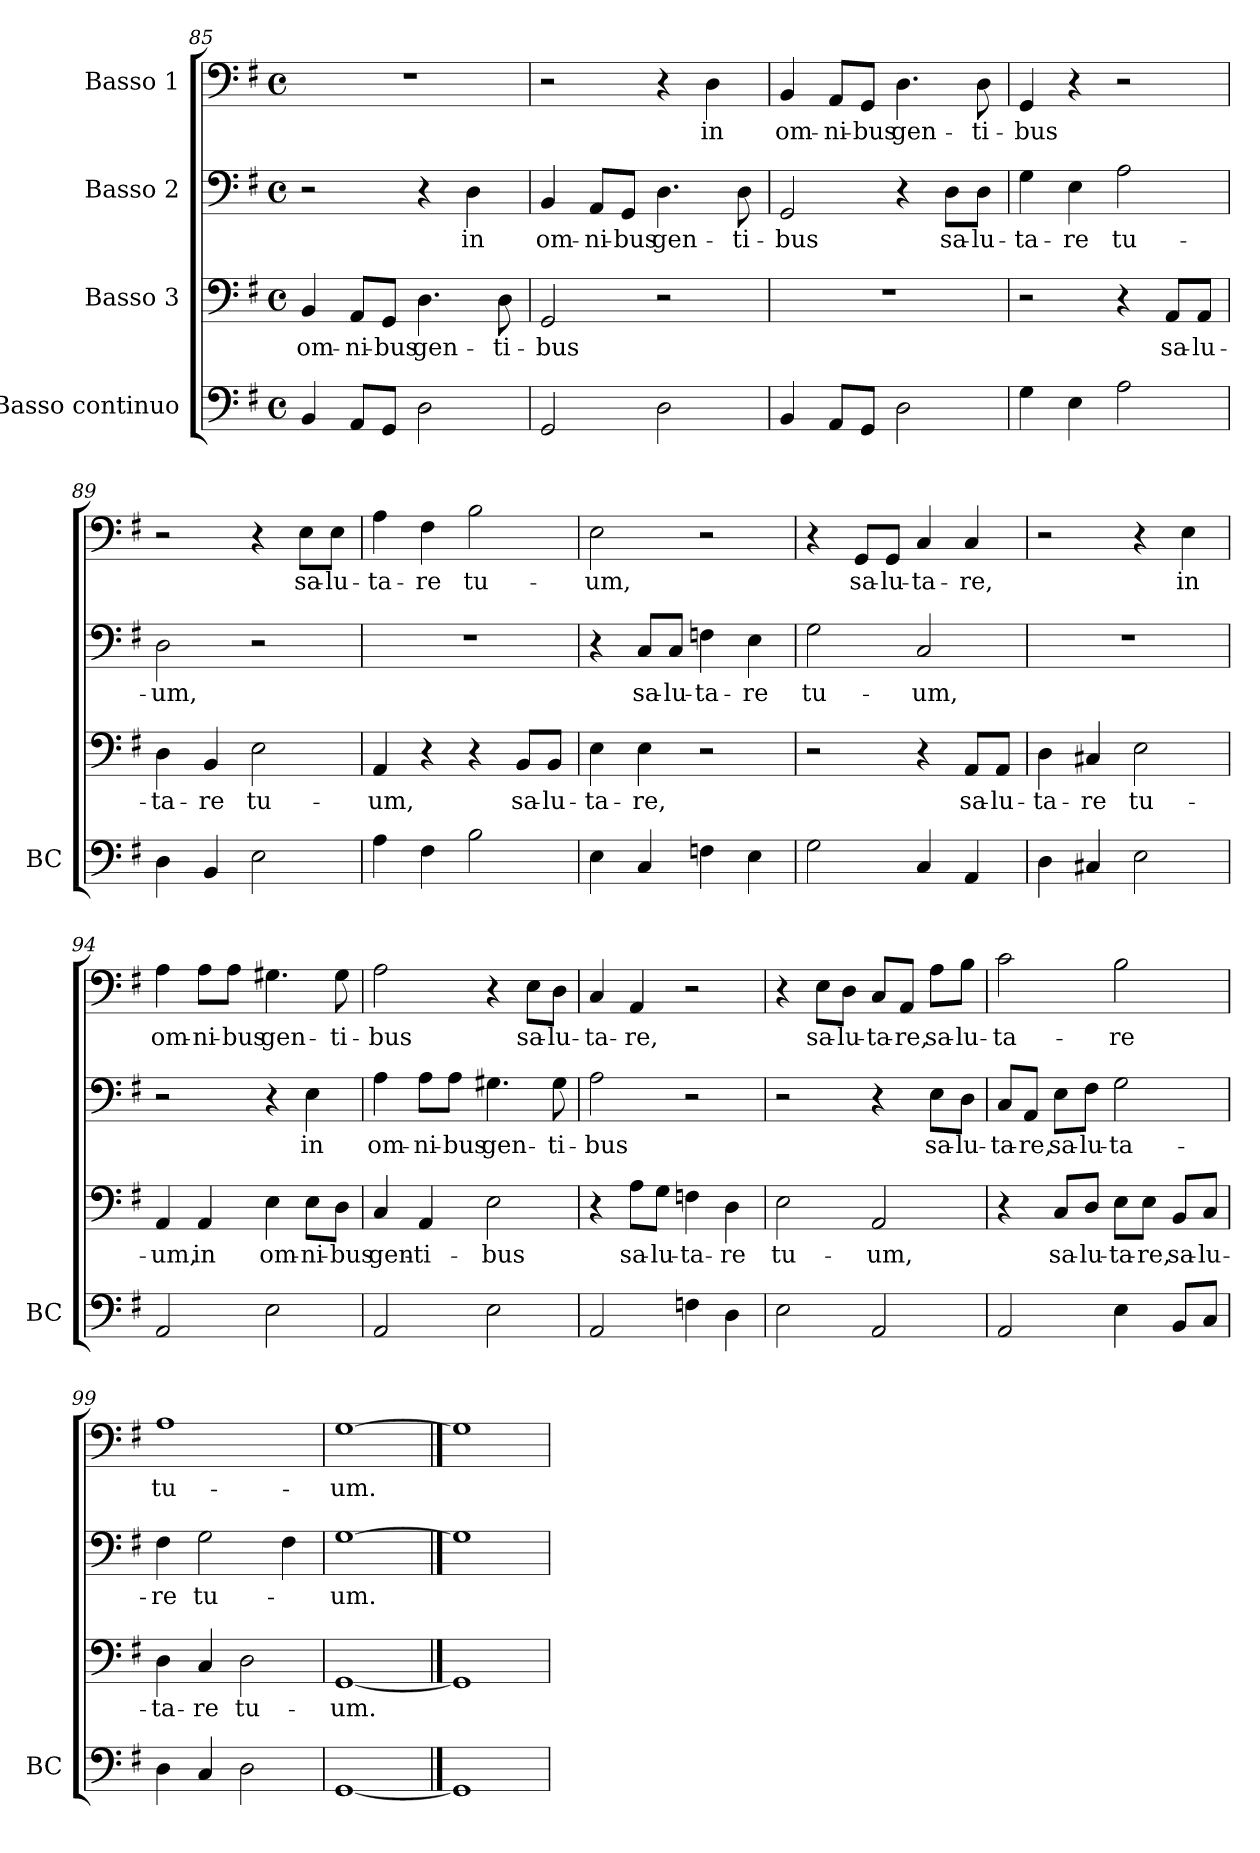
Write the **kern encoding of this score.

**kern	**kern	**text	**kern	**text	**kern	**text
*part4	*part3	*part3	*part2	*part2	*part1	*part1
*staff4	*staff3	*staff3	*staff2	*staff2	*staff1	*staff1
*I"Basso continuo	*I"Basso 3	*	*I"Basso 2	*	*I"Basso 1	*
*I'BC	*	*	*	*	*	*
!!LO:PB:g=z
*clefF4	*clefF4	*	*clefF4	*	*clefF4	*
*k[f#]	*k[f#]	*	*k[f#]	*	*k[f#]	*
*G:	*G:	*	*G:	*	*G:	*
*M4/4	*M4/4	*	*M4/4	*	*M4/4	*
*met(c)	*met(c)	*	*met(c)	*	*met(c)	*
=85	=85	=85	=85	=85	=85	=85
!	!	!LO:LY:b	!	!	!	!
4BB/	4BB/	om-	2r	.	1r	.
!	!	!LO:LY:b	!	!	!	!
8AA/L	8AA/L	-ni-	.	.	.	.
!	!	!LO:LY:b	!	!	!	!
8GG/J	8GG/J	-bus	.	.	.	.
!	!	!LO:LY:b	!	!	!	!
2D\	4.D\	gen-	4r	.	.	.
!	!	!	!	!LO:LY:b	!	!
.	.	.	4D\	in	.	.
!	!	!LO:LY:b	!	!	!	!
.	8D\	-ti-	.	.	.	.
=86	=86	=86	=86	=86	=86	=86
!	!	!LO:LY:b	!	!LO:LY:b	!	!
2GG/	2GG/	-bus	4BB/	om-	2r	.
!	!	!	!	!LO:LY:b	!	!
.	.	.	8AA/L	-ni-	.	.
!	!	!	!	!LO:LY:b	!	!
.	.	.	8GG/J	-bus	.	.
!	!	!	!	!LO:LY:b	!	!
2D\	2r	.	4.D\	gen-	4r	.
!	!	!	!	!	!	!LO:LY:b
.	.	.	.	.	4D\	in
!	!	!	!	!LO:LY:b	!	!
.	.	.	8D\	-ti-	.	.
=87	=87	=87	=87	=87	=87	=87
!	!	!	!	!LO:LY:b	!	!LO:LY:b
4BB/	1r	.	2GG/	-bus	4BB/	om-
!	!	!	!	!	!	!LO:LY:b
8AA/L	.	.	.	.	8AA/L	-ni-
!	!	!	!	!	!	!LO:LY:b
8GG/J	.	.	.	.	8GG/J	-bus
!	!	!	!	!	!	!LO:LY:b
2D\	.	.	4r	.	4.D\	gen-
!	!	!	!	!LO:LY:b	!	!
.	.	.	8D\L	sa-	.	.
!	!	!	!	!LO:LY:b	!	!LO:LY:b
.	.	.	8D\J	-lu-	8D\	-ti-
=88	=88	=88	=88	=88	=88	=88
!	!	!	!	!LO:LY:b	!	!LO:LY:b
4G\	2r	.	4G\	-ta-	4GG/	-bus
!	!	!	!	!LO:LY:b	!	!
4E\	.	.	4E\	-re	4r	.
!	!	!	!	!LO:LY:b	!	!
2A\	4r	.	2A\	tu-	2r	.
!	!	!LO:LY:b	!	!	!	!
.	8AA/L	sa-	.	.	.	.
!	!	!LO:LY:b	!	!	!	!
.	8AA/J	-lu-	.	.	.	.
=89	=89	=89	=89	=89	=89	=89
!	!	!LO:LY:b	!	!LO:LY:b	!	!
4D\	4D\	-ta-	2D\	-um,	2r	.
!	!	!LO:LY:b	!	!	!	!
4BB/	4BB/	-re	.	.	.	.
!	!	!LO:LY:b	!	!	!	!
2E\	2E\	tu-	2r	.	4r	.
!	!	!	!	!	!	!LO:LY:b
.	.	.	.	.	8E\L	sa-
!	!	!	!	!	!	!LO:LY:b
.	.	.	.	.	8E\J	-lu-
=90	=90	=90	=90	=90	=90	=90
!	!	!LO:LY:b	!	!	!	!LO:LY:b
4A\	4AA/	-um,	1r	.	4A\	-ta-
!	!	!	!	!	!	!LO:LY:b
4F#\	4r	.	.	.	4F#\	-re
!	!	!	!	!	!	!LO:LY:b
2B\	4r	.	.	.	2B\	tu-
!	!	!LO:LY:b	!	!	!	!
.	8BB/L	sa-	.	.	.	.
!	!	!LO:LY:b	!	!	!	!
.	8BB/J	-lu-	.	.	.	.
!!LO:LB:g=z
=91	=91	=91	=91	=91	=91	=91
!	!	!LO:LY:b	!	!	!	!LO:LY:b
4E\	4E\	-ta-	4r	.	2E\	-um,
!	!	!LO:LY:b	!	!LO:LY:b	!	!
4C/	4E\	-re,	8C/L	sa-	.	.
!	!	!	!	!LO:LY:b	!	!
.	.	.	8C/J	-lu-	.	.
!	!	!	!	!LO:LY:b	!	!
4Fn\	2r	.	4Fn\	-ta-	2r	.
!	!	!	!	!LO:LY:b	!	!
4E\	.	.	4E\	-re	.	.
=92	=92	=92	=92	=92	=92	=92
!	!	!	!	!LO:LY:b	!	!
2G\	2r	.	2G\	tu-	4r	.
!	!	!	!	!	!	!LO:LY:b
.	.	.	.	.	8GG/L	sa-
!	!	!	!	!	!	!LO:LY:b
.	.	.	.	.	8GG/J	-lu-
!	!	!	!	!LO:LY:b	!	!LO:LY:b
4C/	4r	.	2C/	-um,	4C/	-ta-
!	!	!LO:LY:b	!	!	!	!LO:LY:b
4AA/	8AA/L	sa-	.	.	4C/	-re,
!	!	!LO:LY:b	!	!	!	!
.	8AA/J	-lu-	.	.	.	.
=93	=93	=93	=93	=93	=93	=93
!	!	!LO:LY:b	!	!	!	!
4D\	4D\	-ta-	1r	.	2r	.
!	!	!LO:LY:b	!	!	!	!
4C#X/	4C#X/	-re	.	.	.	.
!	!	!LO:LY:b	!	!	!	!
2E\	2E\	tu-	.	.	4r	.
!	!	!	!	!	!	!LO:LY:b
.	.	.	.	.	4E\	in
=94	=94	=94	=94	=94	=94	=94
!	!	!LO:LY:b	!	!	!	!LO:LY:b
2AA/	4AA/	-um,	2r	.	4A\	om-
!	!	!LO:LY:b	!	!	!	!LO:LY:b
.	4AA/	in	.	.	8A\L	-ni-
!	!	!	!	!	!	!LO:LY:b
.	.	.	.	.	8A\J	-bus
!	!	!LO:LY:b	!	!	!	!LO:LY:b
2E\	4E\	om-	4r	.	4.G#X\	gen-
!	!	!LO:LY:b	!	!LO:LY:b	!	!
.	8E\L	-ni-	4E\	in	.	.
!	!	!LO:LY:b	!	!	!	!LO:LY:b
.	8D\J	-bus	.	.	8G#\	-ti-
=95	=95	=95	=95	=95	=95	=95
!	!	!LO:LY:b	!	!LO:LY:b	!	!LO:LY:b
2AA/	4C/	gen-	4A\	om-	2A\	-bus
!	!	!LO:LY:b	!	!LO:LY:b	!	!
.	4AA/	-ti-	8A\L	-ni-	.	.
!	!	!	!	!LO:LY:b	!	!
.	.	.	8A\J	-bus	.	.
!	!	!LO:LY:b	!	!LO:LY:b	!	!
2E\	2E\	-bus	4.G#X\	gen-	4r	.
!	!	!	!	!	!	!LO:LY:b
.	.	.	.	.	8E\L	sa-
!	!	!	!	!LO:LY:b	!	!LO:LY:b
.	.	.	8G#\	-ti-	8D\J	-lu-
=96	=96	=96	=96	=96	=96	=96
!	!	!	!	!LO:LY:b	!	!LO:LY:b
2AA/	4r	.	2A\	-bus	4C/	-ta-
!	!	!LO:LY:b	!	!	!	!LO:LY:b
.	8A\L	sa-	.	.	4AA/	-re,
!	!	!LO:LY:b	!	!	!	!
.	8G\J	-lu-	.	.	.	.
!	!	!LO:LY:b	!	!	!	!
4Fn\	4Fn\	-ta-	2r	.	2r	.
!	!	!LO:LY:b	!	!	!	!
4D\	4D\	-re	.	.	.	.
!!LO:LB:g=z
=97	=97	=97	=97	=97	=97	=97
!	!	!LO:LY:b	!	!	!	!
2E\	2E\	tu-	2r	.	4r	.
!	!	!	!	!	!	!LO:LY:b
.	.	.	.	.	8E\L	sa-
!	!	!	!	!	!	!LO:LY:b
.	.	.	.	.	8D\J	-lu-
!	!	!LO:LY:b	!	!	!	!LO:LY:b
2AA/	2AA/	-um,	4r	.	8C/L	-ta-
!	!	!	!	!	!	!LO:LY:b
.	.	.	.	.	8AA/J	-re,
!	!	!	!	!LO:LY:b	!	!LO:LY:b
.	.	.	8E\L	sa-	8A\L	sa-
!	!	!	!	!LO:LY:b	!	!LO:LY:b
.	.	.	8D\J	-lu-	8B\J	-lu-
=98	=98	=98	=98	=98	=98	=98
!	!	!	!	!LO:LY:b	!	!LO:LY:b
2AA/	4r	.	8C/L	-ta-	2c\	-ta-
!	!	!	!	!LO:LY:b	!	!
.	.	.	8AA/J	-re,	.	.
!	!	!LO:LY:b	!	!LO:LY:b	!	!
.	8C/L	sa-	8E\L	sa-	.	.
!	!	!LO:LY:b	!	!LO:LY:b	!	!
.	8D/J	-lu-	8F#\J	-lu-	.	.
!	!	!LO:LY:b	!	!LO:LY:b	!	!LO:LY:b
4E\	8E\L	-ta-	2G\	-ta-	2B\	-re
!	!	!LO:LY:b	!	!	!	!
.	8E\J	-re,	.	.	.	.
!	!	!LO:LY:b	!	!	!	!
8BB/L	8BB/L	sa-	.	.	.	.
!	!	!LO:LY:b	!	!	!	!
8C/J	8C/J	-lu-	.	.	.	.
=99	=99	=99	=99	=99	=99	=99
!	!	!LO:LY:b	!	!LO:LY:b	!	!LO:LY:b
4D\	4D\	-ta-	4F#\	-re	1A	tu-
!	!	!LO:LY:b	!	!LO:LY:b	!	!
4C/	4C/	-re	2G\	tu-	.	.
!	!	!LO:LY:b	!	!	!	!
2D\	2D\	tu-	.	.	.	.
.	.	.	4F#\	.	.	.
=100	=100	=100	=100	=100	=100	=100
!	!	!LO:LY:b	!	!LO:LY:b	!	!LO:LY:b
[1GG	[1GG	-um.	[1G	-um.	[1G	-um.
==101	==101	==101	==101	==101	==101	==101
1GG]	1GG]	.	1G]	.	1G]	.
=	=	=	=	=	=	=
*-	*-	*-	*-	*-	*-	*-
